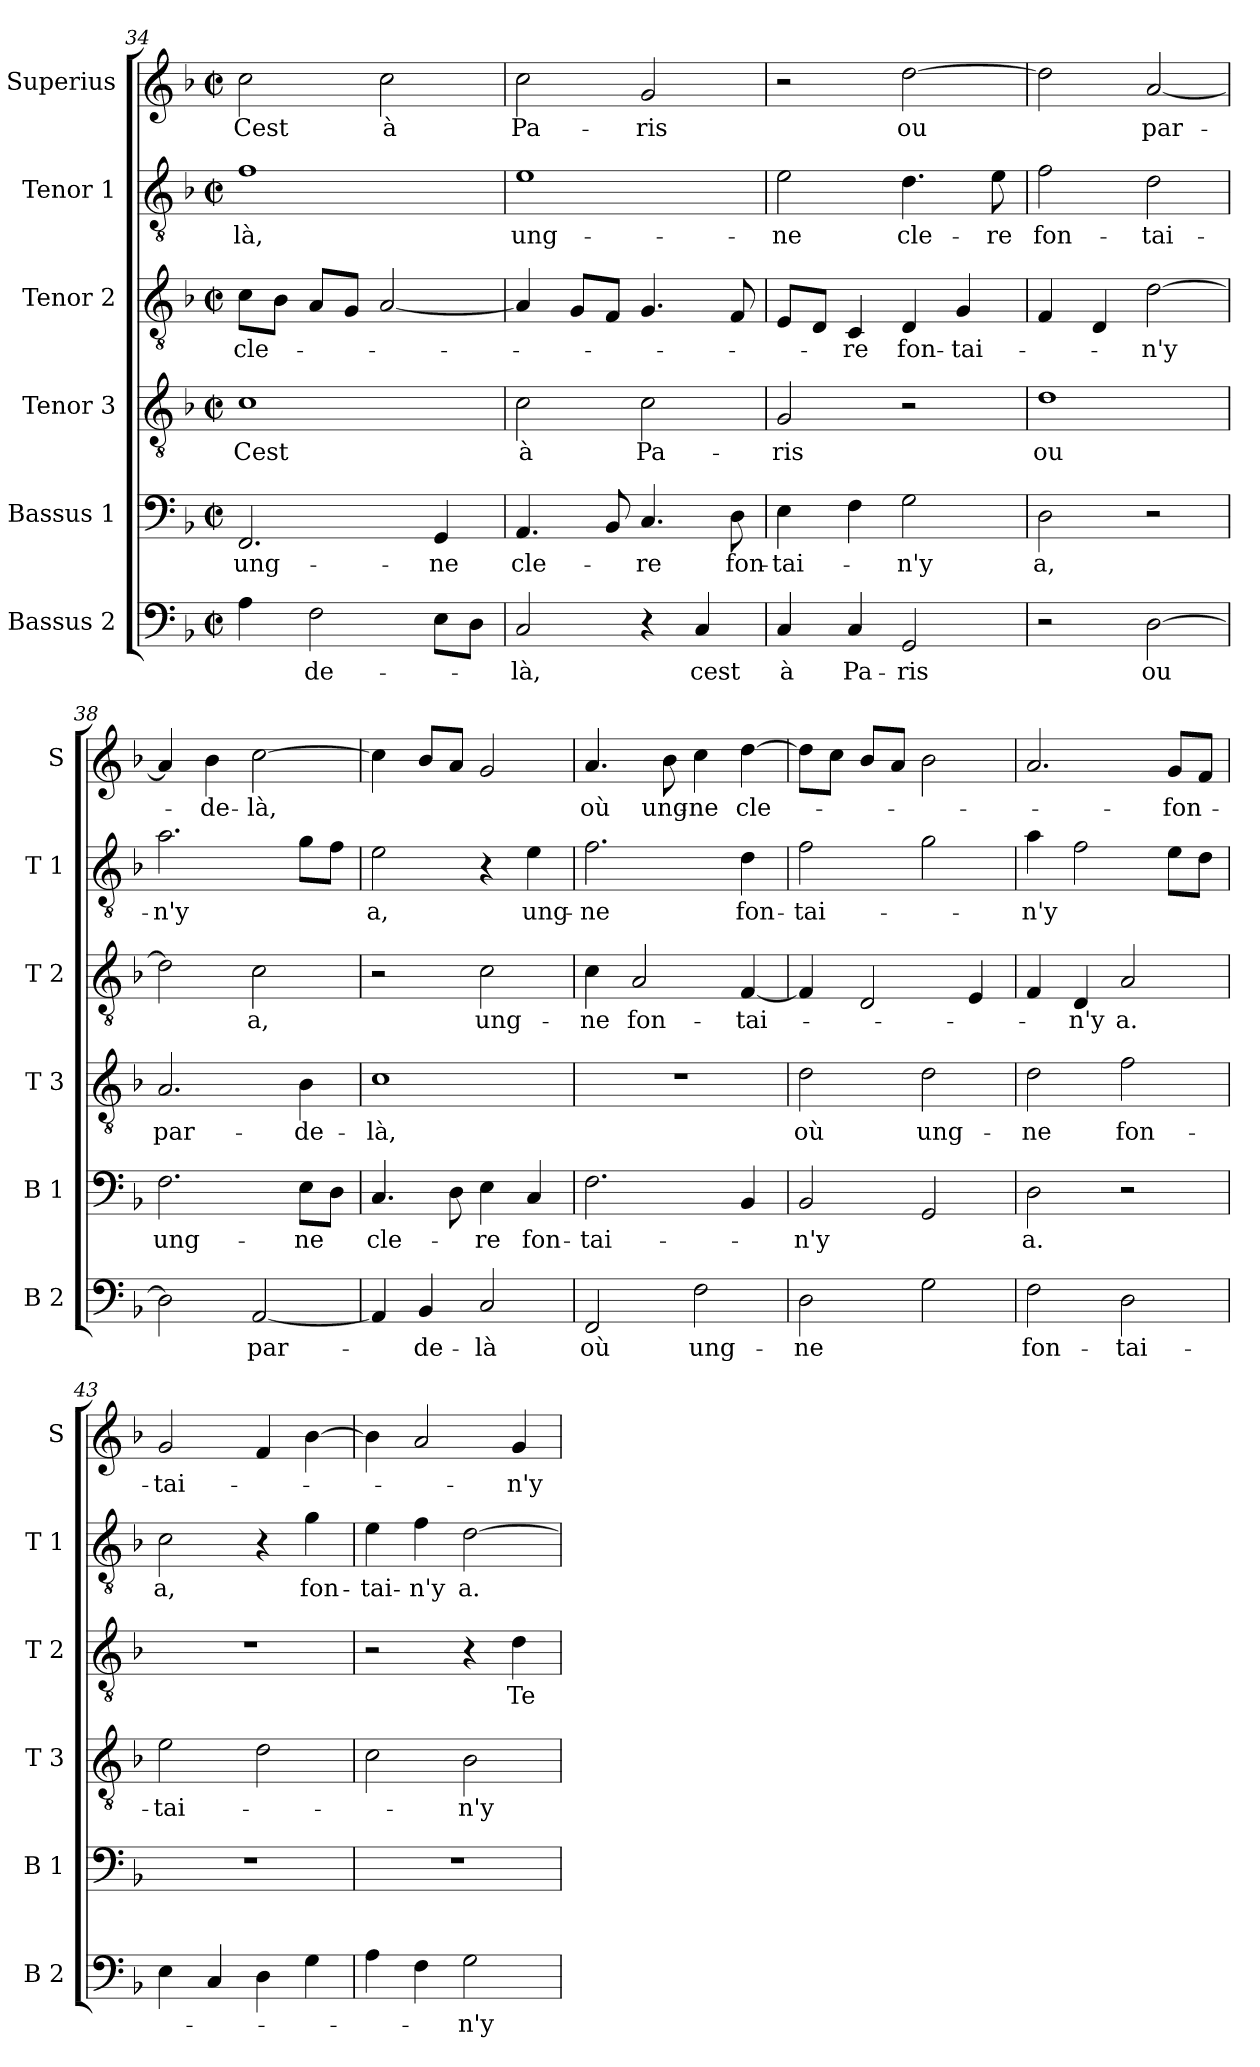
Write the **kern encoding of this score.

**kern	**text	**kern	**text	**kern	**text	**kern	**text	**kern	**text	**kern	**text
*part6	*part6	*part5	*part5	*part4	*part4	*part3	*part3	*part2	*part2	*part1	*part1
*staff6	*staff6	*staff5	*staff5	*staff4	*staff4	*staff3	*staff3	*staff2	*staff2	*staff1	*staff1
*I"Bassus 2	*	*I"Bassus 1	*	*I"Tenor 3	*	*I"Tenor 2	*	*I"Tenor 1	*	*I"Superius	*
*I'B 2	*	*I'B 1	*	*I'T 3	*	*I'T 2	*	*I'T 1	*	*I'S	*
*clefF4	*	*clefF4	*	*clefGv2	*	*clefGv2	*	*clefGv2	*	*clefG2	*
*k[b-]	*	*k[b-]	*	*k[b-]	*	*k[b-]	*	*k[b-]	*	*k[b-]	*
*F:	*	*F:	*	*F:	*	*F:	*	*F:	*	*F:	*
*M2/2	*	*M2/2	*	*M2/2	*	*M2/2	*	*M2/2	*	*M2/2	*
*met(c|)	*	*met(c|)	*	*met(c|)	*	*met(c|)	*	*met(c|)	*	*met(c|)	*
=34	=34	=34	=34	=34	=34	=34	=34	=34	=34	=34	=34
!	!	!	!LO:LY:b	!	!LO:LY:b	!	!LO:LY:b	!	!LO:LY:b	!	!LO:LY:b
4A\	.	2.FF/	ung-	1c	Cest	8c\L	cle-	1f	-là,	2cc\	Cest
.	.	.	.	.	.	8B-\J	.	.	.	.	.
!	!LO:LY:b	!	!	!	!	!	!	!	!	!	!
2F\	-de-	.	.	.	.	8A/L	.	.	.	.	.
.	.	.	.	.	.	8G/J	.	.	.	.	.
!	!	!	!	!	!	!	!	!	!	!	!LO:LY:b
.	.	.	.	.	.	[2A/	.	.	.	2cc\	à
!	!	!	!LO:LY:b	!	!	!	!	!	!	!	!
8E\L	.	4GG/	-ne	.	.	.	.	.	.	.	.
8D\J	.	.	.	.	.	.	.	.	.	.	.
=35	=35	=35	=35	=35	=35	=35	=35	=35	=35	=35	=35
!	!LO:LY:b	!	!LO:LY:b	!	!LO:LY:b	!	!	!	!LO:LY:b	!	!LO:LY:b
2C/	-là,	4.AA/	cle-	2c\	à	4A/]	.	1e	ung-	2cc\	Pa-
.	.	.	.	.	.	8G/L	.	.	.	.	.
.	.	8BB-/	.	.	.	8F/J	.	.	.	.	.
!	!	!	!LO:LY:b	!	!LO:LY:b	!	!	!	!	!	!LO:LY:b
4r	.	4.C/	-re	2c\	Pa-	4.G/	.	.	.	2g/	-ris
!	!LO:LY:b	!	!	!	!	!	!	!	!	!	!
4C/	cest	.	.	.	.	.	.	.	.	.	.
!	!	!	!LO:LY:b	!	!	!	!	!	!	!	!
.	.	8D\	fon-	.	.	8F/	.	.	.	.	.
!!LO:PB:g=z
=36	=36	=36	=36	=36	=36	=36	=36	=36	=36	=36	=36
!	!LO:LY:b	!	!LO:LY:b	!	!LO:LY:b	!	!	!	!LO:LY:b	!	!
4C/	à	4E\	-tai-	2G/	-ris	8E/L	.	2e\	-ne	2r	.
.	.	.	.	.	.	8D/J	.	.	.	.	.
!	!LO:LY:b	!	!	!	!	!	!LO:LY:b	!	!	!	!
4C/	Pa-	4F\	.	.	.	4C/	-re	.	.	.	.
!	!LO:LY:b	!	!LO:LY:b	!	!	!	!LO:LY:b	!	!LO:LY:b	!	!LO:LY:b
2GG/	-ris	2G\	-n'y	2r	.	4D/	fon-	4.d\	cle-	[2dd\	ou
!	!	!	!	!	!	!	!LO:LY:b	!	!	!	!
.	.	.	.	.	.	4G/	-tai-	.	.	.	.
!	!	!	!	!	!	!	!	!	!LO:LY:b	!	!
.	.	.	.	.	.	.	.	8e\	-re	.	.
=37	=37	=37	=37	=37	=37	=37	=37	=37	=37	=37	=37
!	!	!	!LO:LY:b	!	!LO:LY:b	!	!	!	!LO:LY:b	!	!
2r	.	2D\	a,	1d	ou	4F/	.	2f\	fon-	2dd\]	.
.	.	.	.	.	.	4D/	.	.	.	.	.
!	!LO:LY:b	!	!	!	!	!	!LO:LY:b	!	!LO:LY:b	!	!LO:LY:b
[2D\	ou	2r	.	.	.	[2d\	-n'y	2d\	-tai-	[2a/	par-
=38	=38	=38	=38	=38	=38	=38	=38	=38	=38	=38	=38
!	!	!	!LO:LY:b	!	!LO:LY:b	!	!	!	!LO:LY:b	!	!
2D\]	.	2.F\	ung-	2.A/	par-	2d\]	.	2.a\	-n'y	4a/]	.
!	!	!	!	!	!	!	!	!	!	!	!LO:LY:b
.	.	.	.	.	.	.	.	.	.	4b-\	-de-
!	!LO:LY:b	!	!	!	!	!	!LO:LY:b	!	!	!	!LO:LY:b
[2AA/	par-	.	.	.	.	2c\	a,	.	.	[2cc\	-là,
!	!	!	!LO:LY:b	!	!LO:LY:b	!	!	!	!	!	!
.	.	8E\L	-ne	4B-\	-de-	.	.	8g\L	.	.	.
.	.	8D\J	.	.	.	.	.	8f\J	.	.	.
=39	=39	=39	=39	=39	=39	=39	=39	=39	=39	=39	=39
!	!	!	!LO:LY:b	!	!LO:LY:b	!	!	!	!LO:LY:b	!	!
4AA/]	.	4.C/	cle-	1c	-là,	2r	.	2e\	a,	4cc\]	.
!	!LO:LY:b	!	!	!	!	!	!	!	!	!	!
4BB-/	-de-	.	.	.	.	.	.	.	.	8b-/L	.
.	.	8D\	.	.	.	.	.	.	.	8a/J	.
!	!LO:LY:b	!	!LO:LY:b	!	!	!	!LO:LY:b	!	!	!	!
2C/	-là	4E\	-re	.	.	2c\	ung-	4r	.	2g/	.
!	!	!	!LO:LY:b	!	!	!	!	!	!LO:LY:b	!	!
.	.	4C/	fon-	.	.	.	.	4e\	ung-	.	.
=40	=40	=40	=40	=40	=40	=40	=40	=40	=40	=40	=40
!	!LO:LY:b	!	!LO:LY:b	!	!	!	!LO:LY:b	!	!LO:LY:b	!	!LO:LY:b
2FF/	où	2.F\	-tai-	1r	.	4c\	-ne	2.f\	-ne	4.a/	où
!	!	!	!	!	!	!	!LO:LY:b	!	!	!	!
.	.	.	.	.	.	2A/	fon-	.	.	.	.
!	!	!	!	!	!	!	!	!	!	!	!LO:LY:b
.	.	.	.	.	.	.	.	.	.	8b-\	ung-
!	!LO:LY:b	!	!	!	!	!	!	!	!	!	!LO:LY:b
2F\	ung-	.	.	.	.	.	.	.	.	4cc\	-ne
!	!	!	!	!	!	!	!LO:LY:b	!	!LO:LY:b	!	!LO:LY:b
.	.	4BB-/	.	.	.	[4F/	-tai-	4d\	fon-	[4dd\	cle-
=41	=41	=41	=41	=41	=41	=41	=41	=41	=41	=41	=41
!	!LO:LY:b	!	!LO:LY:b	!	!LO:LY:b	!	!	!	!LO:LY:b	!	!
2D\	-ne	2BB-/	-n'y	2d\	où	4F/]	.	2f\	-tai-	8dd\L]	.
.	.	.	.	.	.	.	.	.	.	8cc\J	.
.	.	.	.	.	.	2D/	.	.	.	8b-/L	.
.	.	.	.	.	.	.	.	.	.	8a/J	.
!	!	!	!	!	!LO:LY:b	!	!	!	!	!	!
2G\	.	2GG/	.	2d\	ung-	.	.	2g\	.	2b-\	.
.	.	.	.	.	.	4E/	.	.	.	.	.
!!LO:LB:g=z
=42	=42	=42	=42	=42	=42	=42	=42	=42	=42	=42	=42
!	!LO:LY:b	!	!LO:LY:b	!	!LO:LY:b	!	!	!	!LO:LY:b	!	!
2F\	fon-	2D\	a.	2d\	-ne	4F/	.	4a\	-n'y	2.a/	.
!	!	!	!	!	!	!	!LO:LY:b	!	!	!	!
.	.	.	.	.	.	4D/	-n'y	2f\	.	.	.
!	!LO:LY:b	!	!	!	!LO:LY:b	!	!LO:LY:b	!	!	!	!
2D\	-tai-	2r	.	2f\	fon-	2A/	a.	.	.	.	.
!	!	!	!	!	!	!	!	!	!	!	!LO:LY:b
.	.	.	.	.	.	.	.	8e\L	.	8g/L	-fon-
.	.	.	.	.	.	.	.	8d\J	.	8f/J	.
=43	=43	=43	=43	=43	=43	=43	=43	=43	=43	=43	=43
!	!	!	!	!	!LO:LY:b	!	!	!	!LO:LY:b	!	!LO:LY:b
4E\	.	1r	.	2e\	-tai-	1r	.	2c\	a,	2g/	-tai-
4C/	.	.	.	.	.	.	.	.	.	.	.
4D\	.	.	.	2d\	.	.	.	4r	.	4f/	.
!	!	!	!	!	!	!	!	!	!LO:LY:b	!	!
4G\	.	.	.	.	.	.	.	4g\	fon-	[4b-\	.
=44	=44	=44	=44	=44	=44	=44	=44	=44	=44	=44	=44
!	!	!	!	!	!	!	!	!	!LO:LY:b	!	!
4A\	.	1r	.	2c\	.	2r	.	4e\	-tai-	4b-\]	.
!	!	!	!	!	!	!	!	!	!LO:LY:b	!	!
4F\	.	.	.	.	.	.	.	4f\	-n'y	2a/	.
!	!LO:LY:b	!	!	!	!LO:LY:b	!	!	!	!LO:LY:b	!	!
2G\	-n'y	.	.	2B-\	-n'y	4r	.	[2d\	a.	.	.
!	!	!	!	!	!	!	!LO:LY:b	!	!	!	!LO:LY:b
.	.	.	.	.	.	4d\	Te-	.	.	4g/	-n'y
=	=	=	=	=	=	=	=	=	=	=	=
*-	*-	*-	*-	*-	*-	*-	*-	*-	*-	*-	*-
